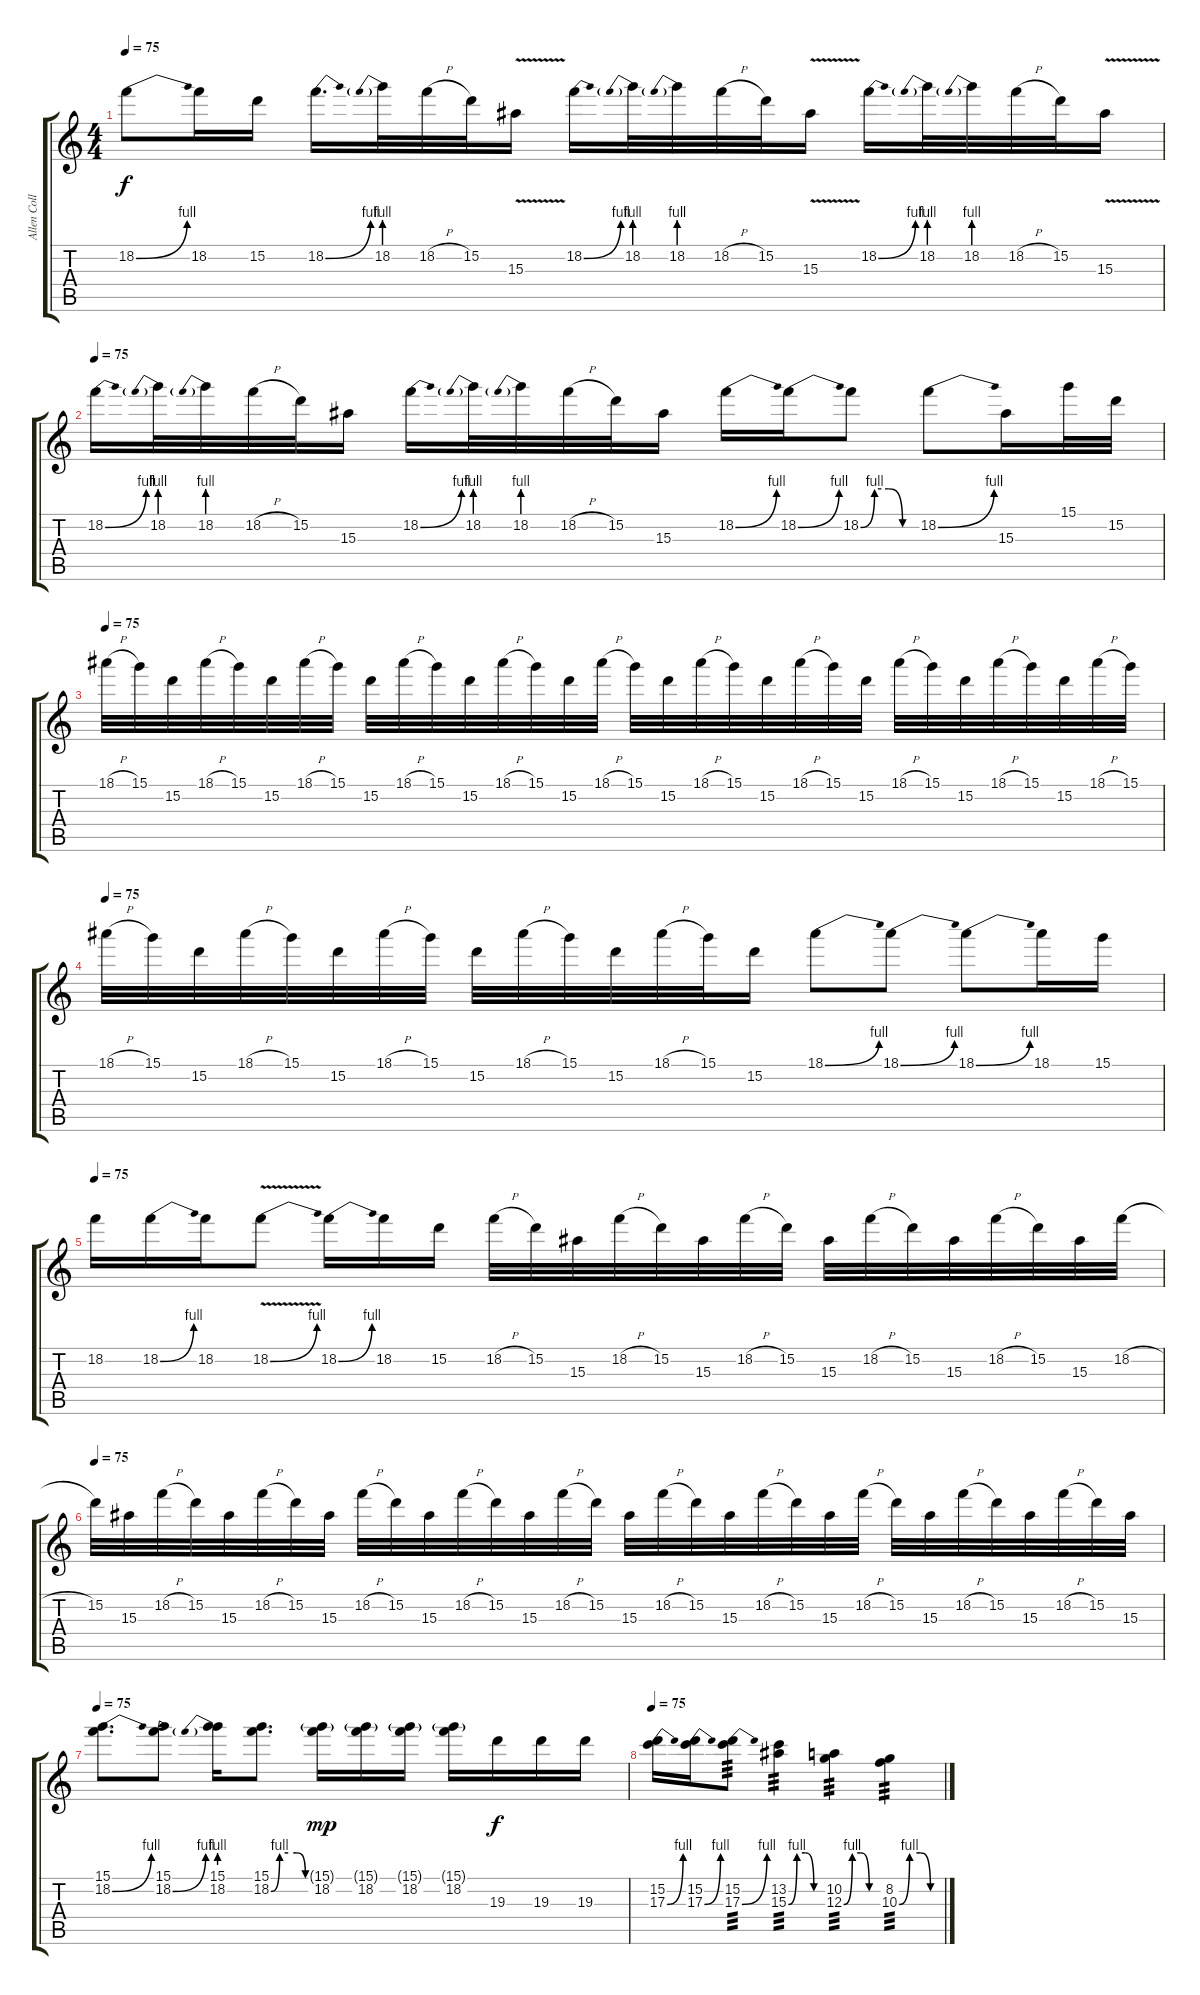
\track ("Allen Collins (rhythm/solo guitar)" "Allen Coll") {instrument electricguitarjazz}
\staff {score tabs}
\tuning (E4 B3 G3 D3 A2 E2) {hide}
\ts (4 4)
\tempo 75
\clef g2
\ks c
18.2{be (bend 0 0 60 4)}.8{dy f} 18.2.16 15.2.16 18.2{be (bend 0 0 60 4)}.16{d} 18.2{be (prebend 0 4 60 4)}.32 18.2{h}.32 15.2.32 15.3{v}.16 18.2{be (bend 0 0 60 4)}.16 18.2{be (prebend 0 4 60 4)}.32 18.2{be (prebend 0 4 60 4)}.32 18.2{h}.32 15.2.32 15.3{v}.16 18.2{be (bend 0 0 60 4)}.16 18.2{be (prebend 0 4 60 4)}.32 18.2{be (prebend 0 4 60 4)}.32 18.2{h}.32 15.2.32 15.3{v}.16 |
\tempo 75
18.2{be (bend 0 0 60 4)}.16 18.2{be (prebend 0 4 60 4)}.32 18.2{be (prebend 0 4 60 4)}.32 18.2{h}.32 15.2.32 15.3.16 18.2{be (bend 0 0 60 4)}.16 18.2{be (prebend 0 4 60 4)}.32 18.2{be (prebend 0 4 60 4)}.32 18.2{h}.32 15.2.32 15.3.16 18.2{be (bend 0 0 60 4)}.16 18.2{be (bend 0 0 60 4)}.16 18.2{be (custom 0 0 15 4 30 4 45 0 60 0)}.8 18.2{be (bend 0 0 60 4)}.8 15.3.16 15.1.32 15.2.32 |
\tempo 75
18.1{h}.32 15.1.32 15.2.32 18.1{h}.32 15.1.32 15.2.32 18.1{h}.32 15.1.32 15.2.32 18.1{h}.32 15.1.32 15.2.32 18.1{h}.32 15.1.32 15.2.32 18.1{h}.32 15.1.32 15.2.32 18.1{h}.32 15.1.32 15.2.32 18.1{h}.32 15.1.32 15.2.32 18.1{h}.32 15.1.32 15.2.32 18.1{h}.32 15.1.32 15.2.32 18.1{h}.32 15.1.32 |
\tempo 75
18.1{h}.32 15.1.32 15.2.32 18.1{h}.32 15.1.32 15.2.32 18.1{h}.32 15.1.32 15.2.32 18.1{h}.32 15.1.32 15.2.32 18.1{h}.32 15.1.32 15.2.16 18.1{be (bend 0 0 60 4)}.8 18.1{be (bend 0 0 60 4)}.8 18.1{be (bend 0 0 60 4)}.8 18.1.16 15.1.16 |
\tempo 75
18.2.16 18.2{be (bend 0 0 60 4)}.16 18.2.16 18.2{be (bend 0 0 60 4) v}.8 18.2{be (bend 0 0 60 4)}.16 18.2.16 15.2.16 18.2{h}.32 15.2.32 15.3.32 18.2{h}.32 15.2.32 15.3.32 18.2{h}.32 15.2.32 15.3.32 18.2{h}.32 15.2.32 15.3.32 18.2{h}.32 15.2.32 15.3.32 18.2{h}.32 |
\tempo 75
15.2.32 15.3.32 18.2{h}.32 15.2.32 15.3.32 18.2{h}.32 15.2.32 15.3.32 18.2{h}.32 15.2.32 15.3.32 18.2{h}.32 15.2.32 15.3.32 18.2{h}.32 15.2.32 15.3.32 18.2{h}.32 15.2.32 15.3.32 18.2{h}.32 15.2.32 15.3.32 18.2{h}.32 15.2.32 15.3.32 18.2{h}.32 15.2.32 15.3.32 18.2{h}.32 15.2.32 15.3.32 |
\tempo 75
(15.1 18.2{be (bend 0 0 60 4)}).8{d} (15.1 18.2{be (bend 0 0 60 4)}).8 (15.1 18.2{be (prebend 0 4 60 4)}).16 (15.1 18.2{be (custom 0 0 15 4 30 4 45 4 60 0)}).8{d} (15.1{g} 18.2).16{dy mp} (15.1{g} 18.2).16 (15.1{g} 18.2).16 (15.1{g} 18.2).16 19.3.16{dy f} 19.3.16 19.3.16 |
\tempo 75
(15.2 17.3{be (bend 0 0 60 4)}).16 (15.2 17.3{be (bend 0 0 60 4)}).16 (15.2 17.3{be (bend 0 0 60 4)}).8{tp 3} (13.2 15.3{be (custom 0 0 15 4 30 4 45 0 60 0)}).4{tp 3} (10.2 12.3{be (custom 0 0 15 4 30 4 45 0 60 0)}).4{tp 3} (8.2 10.3{be (custom 0 0 15 4 30 4 45 0 60 0)}).4{tp 3}
